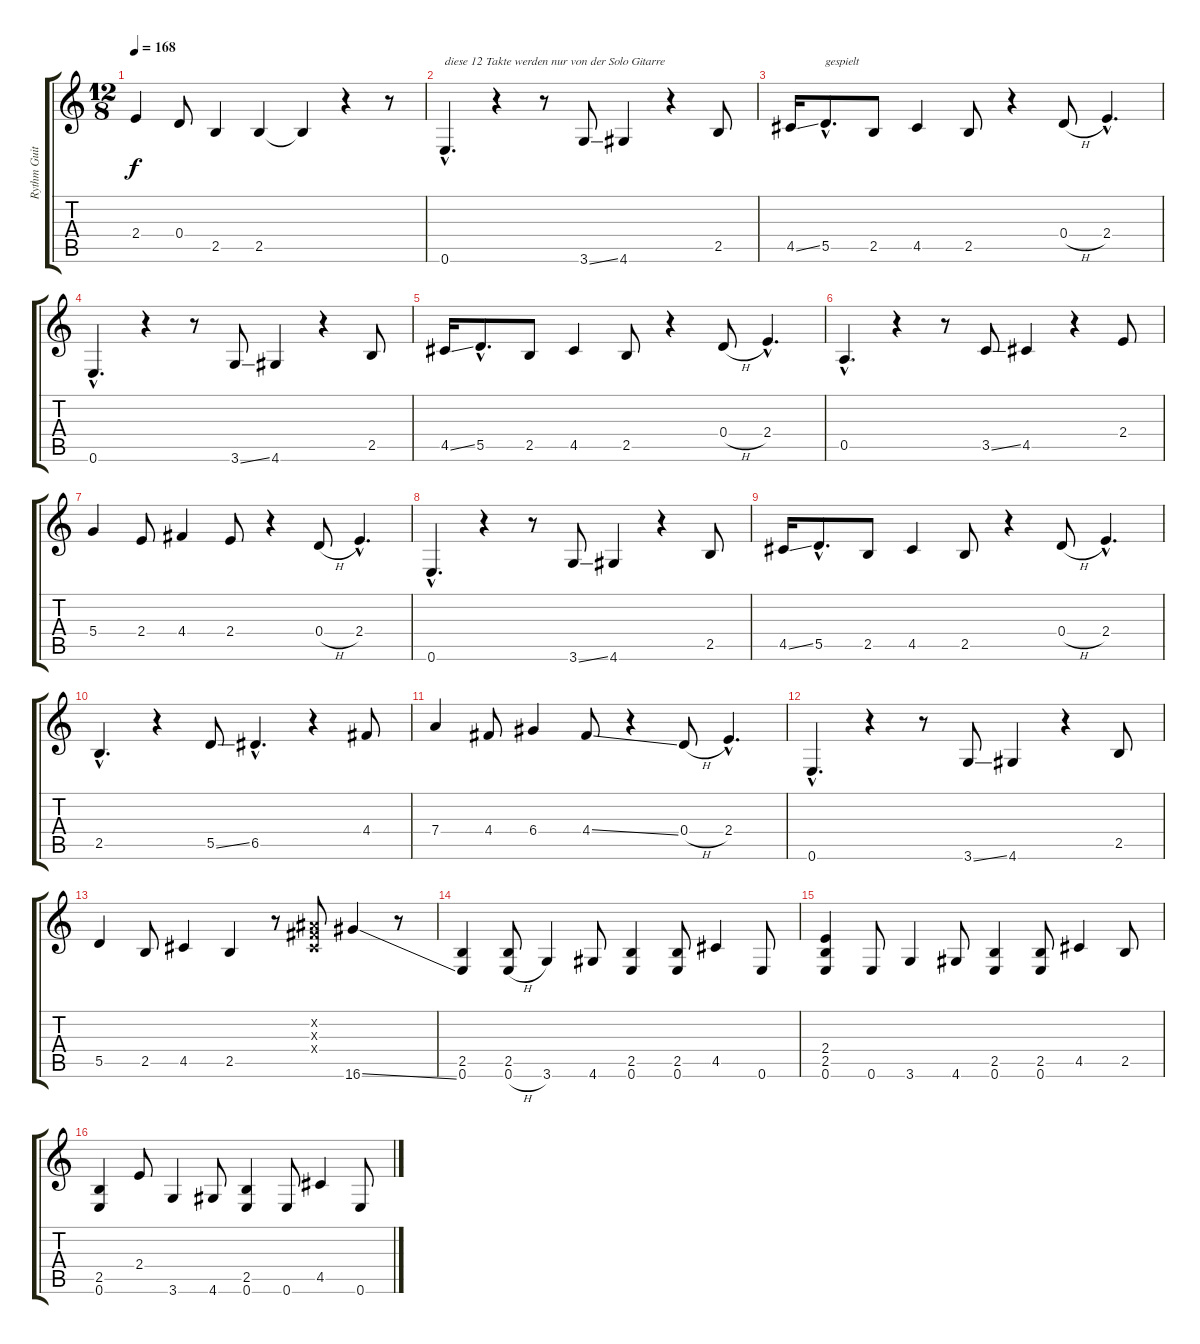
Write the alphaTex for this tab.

\track ("Rythm Guitar" "Rythm Guit") {instrument overdrivenguitar}
\staff {score tabs}
\tuning (E4 B3 G3 D3 A2 E2) {hide}
\ts (12 8)
\tempo 168
\clef g2
\ks c
2.4.4{dy f} 0.4.8 2.5.4 2.5.4 2.5{t}.4 r.4 r.8 |
0.6{hac}.4{d txt "diese 12 Takte werden nur von der Solo Gitarre"} r.4 r.8 3.6{ss}.8 4.6.4 r.4 2.5.8 |
4.5{ss}.16 5.5{hac}.8{d txt "gespielt"} 2.5.8 4.5.4 2.5.8 r.4 0.4{h}.8 2.4{hac}.4{d} |
0.6{hac}.4{d} r.4 r.8 3.6{ss}.8 4.6.4 r.4 2.5.8 |
4.5{ss}.16 5.5{hac}.8{d} 2.5.8 4.5.4 2.5.8 r.4 0.4{h}.8 2.4{hac}.4{d} |
0.5{hac}.4{d} r.4 r.8 3.5{ss}.8 4.5.4 r.4 2.4.8 |
5.4.4 2.4.8 4.4.4 2.4.8 r.4 0.4{h}.8 2.4{hac}.4{d} |
0.6{hac}.4{d} r.4 r.8 3.6{ss}.8 4.6.4 r.4 2.5.8 |
4.5{ss}.16 5.5{hac}.8{d} 2.5.8 4.5.4 2.5.8 r.4 0.4{h}.8 2.4{hac}.4{d} |
2.5{hac}.4{d} r.4 5.5{ss}.8 6.5{hac}.4{d} r.4 4.4.8 |
7.4.4 4.4.8 6.4.4 4.4{ss}.8 r.4 0.4{h}.8 2.4{hac}.4{d} |
0.6{hac}.4{d} r.4 r.8 3.6{ss}.8 4.6.4 r.4 2.5.8 |
5.5.4 2.5.8 4.5.4 2.5.4 r.8 (-1.2{x} -1.3{x} -1.4{x}).8 16.6{ss}.4 r.8 |
(2.5 0.6).4 (2.5 0.6{h}).8 3.6.4 4.6.8 (2.5 0.6).4 (2.5 0.6).8 4.5.4 0.6.8 |
(2.4 2.5 0.6).4 0.6.8 3.6.4 4.6.8 (2.5 0.6).4 (2.5 0.6).8 4.5.4 2.5.8 |
(2.5 0.6).4 2.4.8 3.6.4 4.6.8 (2.5 0.6).4 0.6.8 4.5.4 0.6.8
